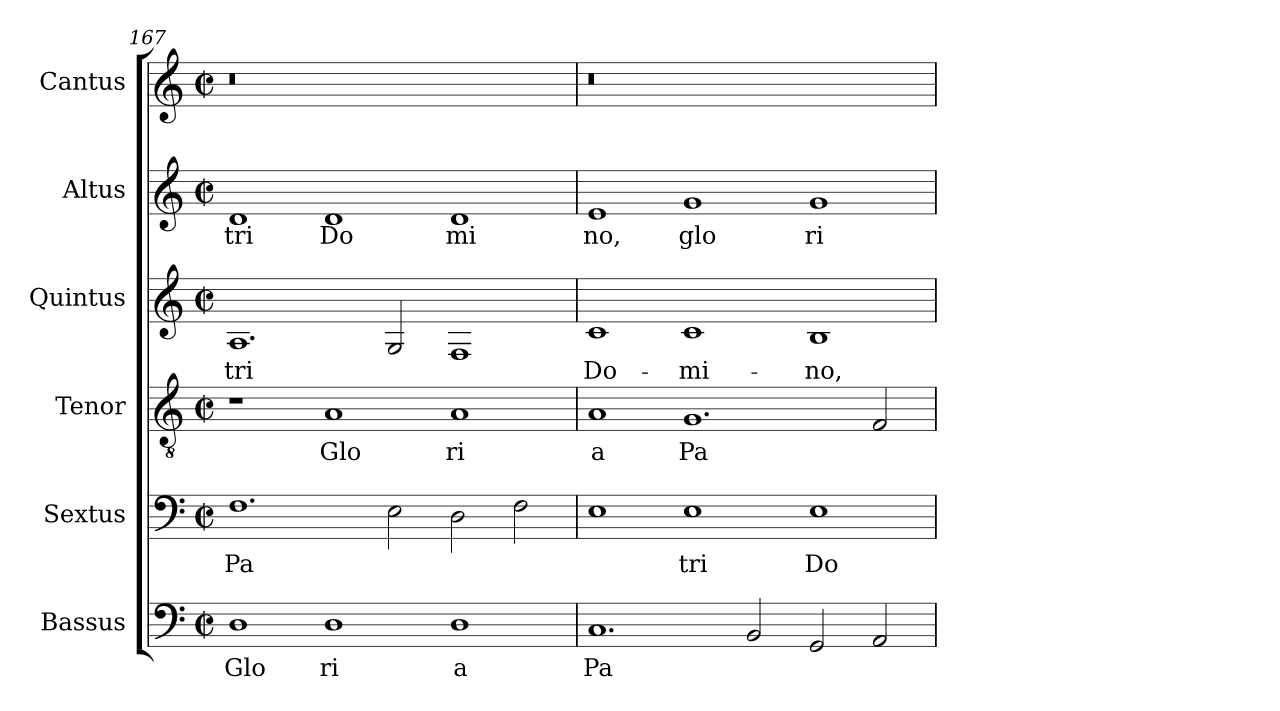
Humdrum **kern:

**kern	**text	**kern	**text	**kern	**text	**kern	**text	**kern	**text	**kern
*part6	*part6	*part5	*part5	*part4	*part4	*part3	*part3	*part2	*part2	*part1
*staff6	*staff6	*staff5	*staff5	*staff4	*staff4	*staff3	*staff3	*staff2	*staff2	*staff1
*I"Bassus	*	*I"Sextus	*	*I"Tenor	*	*I"Quintus	*	*I"Altus	*	*I"Cantus
*I'Bassus	*	*I'Sextus	*	*I'Tenor	*	*I'Quintus	*	*I'Altus	*	*I'Cantus
!!LO:LB:g=z
*clefF4	*	*clefF4	*	*clefGv2	*	*clefG2	*	*clefG2	*	*clefG2
*k[]	*	*k[]	*	*k[]	*	*k[]	*	*k[]	*	*k[]
*C:	*	*C:	*	*C:	*	*C:	*	*C:	*	*C:
*M2/2	*	*M2/2	*	*M2/2	*	*M2/2	*	*M2/2	*	*M2/2
*met(c|)	*	*met(c|)	*	*met(c|)	*	*met(c|)	*	*met(c|)	*	*met(c|)
=167	=167	=167	=167	=167	=167	=167	=167	=167	=167	=167
!	!LO:LY:b:cj	!	!LO:LY:b:cj	!	!	!	!LO:LY:b:cj	!	!LO:LY:b:cj	!
1D	Glo	1.F	Pa-	1r	.	1.A	tri	1d	tri	0.r
!	!LO:LY:b:cj	!	!	!	!LO:LY:b:cj	!	!	!	!LO:LY:b:cj	!
1D	ri	.	.	1A	Glo	.	.	1d	Do	.
!	!	!	!LO:LY:b:cj	!	!	!	!LO:LY:b:cj	!	!	!
.	.	2E\	--	.	.	2G/	.	.	.	.
!	!LO:LY:b:cj	!	!LO:LY:b:cj	!	!LO:LY:b:cj	!	!LO:LY:b:cj	!	!LO:LY:b:cj	!
1D	a	2D\	--	1A	ri	1F	.	1d	mi	.
!	!	!	!LO:LY:b:cj	!	!	!	!	!	!	!
.	.	2F\	--	.	.	.	.	.	.	.
=168	=168	=168	=168	=168	=168	=168	=168	=168	=168	=168
!	!LO:LY:b:cj	!	!LO:LY:b:cj	!	!LO:LY:b:cj	!	!LO:LY:b:cj	!	!LO:LY:b:cj	!
1.C	Pa	1E	--	1A	a	1c	Do-	1e	no,	0.r
!	!	!	!LO:LY:b:cj	!	!LO:LY:b:cj	!	!LO:LY:b:cj	!	!LO:LY:b:cj	!
.	.	1E	-tri	1.G	Pa	1c	-mi-	1g	glo	.
!	!LO:LY:b:cj	!	!	!	!	!	!	!	!	!
2BB/	.	.	.	.	.	.	.	.	.	.
!	!LO:LY:b:cj	!	!LO:LY:b:cj	!	!	!	!LO:LY:b:cj	!	!LO:LY:b:cj	!
2GG/	.	1E	Do-	.	.	1B	-no,	1g	ri	.
!	!LO:LY:b:cj	!	!	!	!LO:LY:b:cj	!	!	!	!	!
2AA/	.	.	.	2F/	.	.	.	.	.	.
=	=	=	=	=	=	=	=	=	=	=
*-	*-	*-	*-	*-	*-	*-	*-	*-	*-	*-
